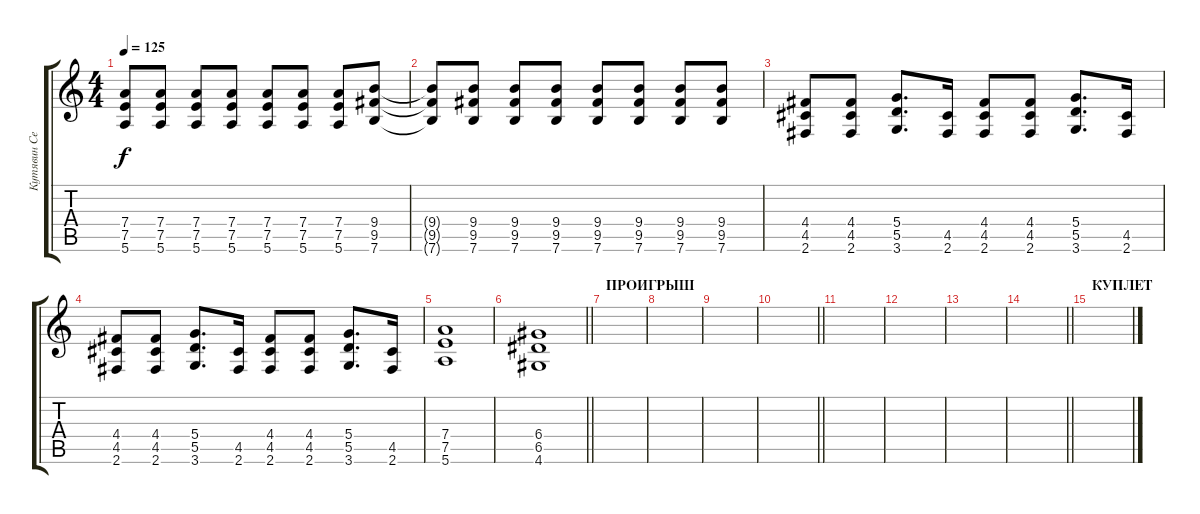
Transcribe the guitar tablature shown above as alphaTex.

\track ("Кутявин Сергей" "Кутявин Се") {instrument distortionguitar}
\staff {score tabs}
\tuning (E4 B3 G3 D3 A2 E2) {hide}
\ts (4 4)
\tempo 125
\clef g2
\ks c
(7.4 7.5 5.6).8{dy f} (7.4 7.5 5.6).8 (7.4 7.5 5.6).8 (7.4 7.5 5.6).8 (7.4 7.5 5.6).8 (7.4 7.5 5.6).8 (7.4 7.5 5.6).8 (9.4 9.5 7.6).8 |
(9.4{t} 9.5{t} 7.6{t}).8 (9.4 9.5 7.6).8 (9.4 9.5 7.6).8 (9.4 9.5 7.6).8 (9.4 9.5 7.6).8 (9.4 9.5 7.6).8 (9.4 9.5 7.6).8 (9.4 9.5 7.6).8 |
(4.4 4.5 2.6).8 (4.4 4.5 2.6).8 (5.4 5.5 3.6).8{d} (4.5 2.6).16 (4.4 4.5 2.6).8 (4.4 4.5 2.6).8 (5.4 5.5 3.6).8{d} (4.5 2.6).16 |
(4.4 4.5 2.6).8 (4.4 4.5 2.6).8 (5.4 5.5 3.6).8{d} (4.5 2.6).16 (4.4 4.5 2.6).8 (4.4 4.5 2.6).8 (5.4 5.5 3.6).8{d} (4.5 2.6).16 |
(7.4 7.5 5.6).1 |
\barLineRight lightlight
(6.4 6.5 4.6).1 |
\section ("" "ПРОИГРЫШ")
|
|
|
\barLineRight lightlight
|
|
|
|
\barLineRight lightlight
|
\section ("" "КУПЛЕТ")
